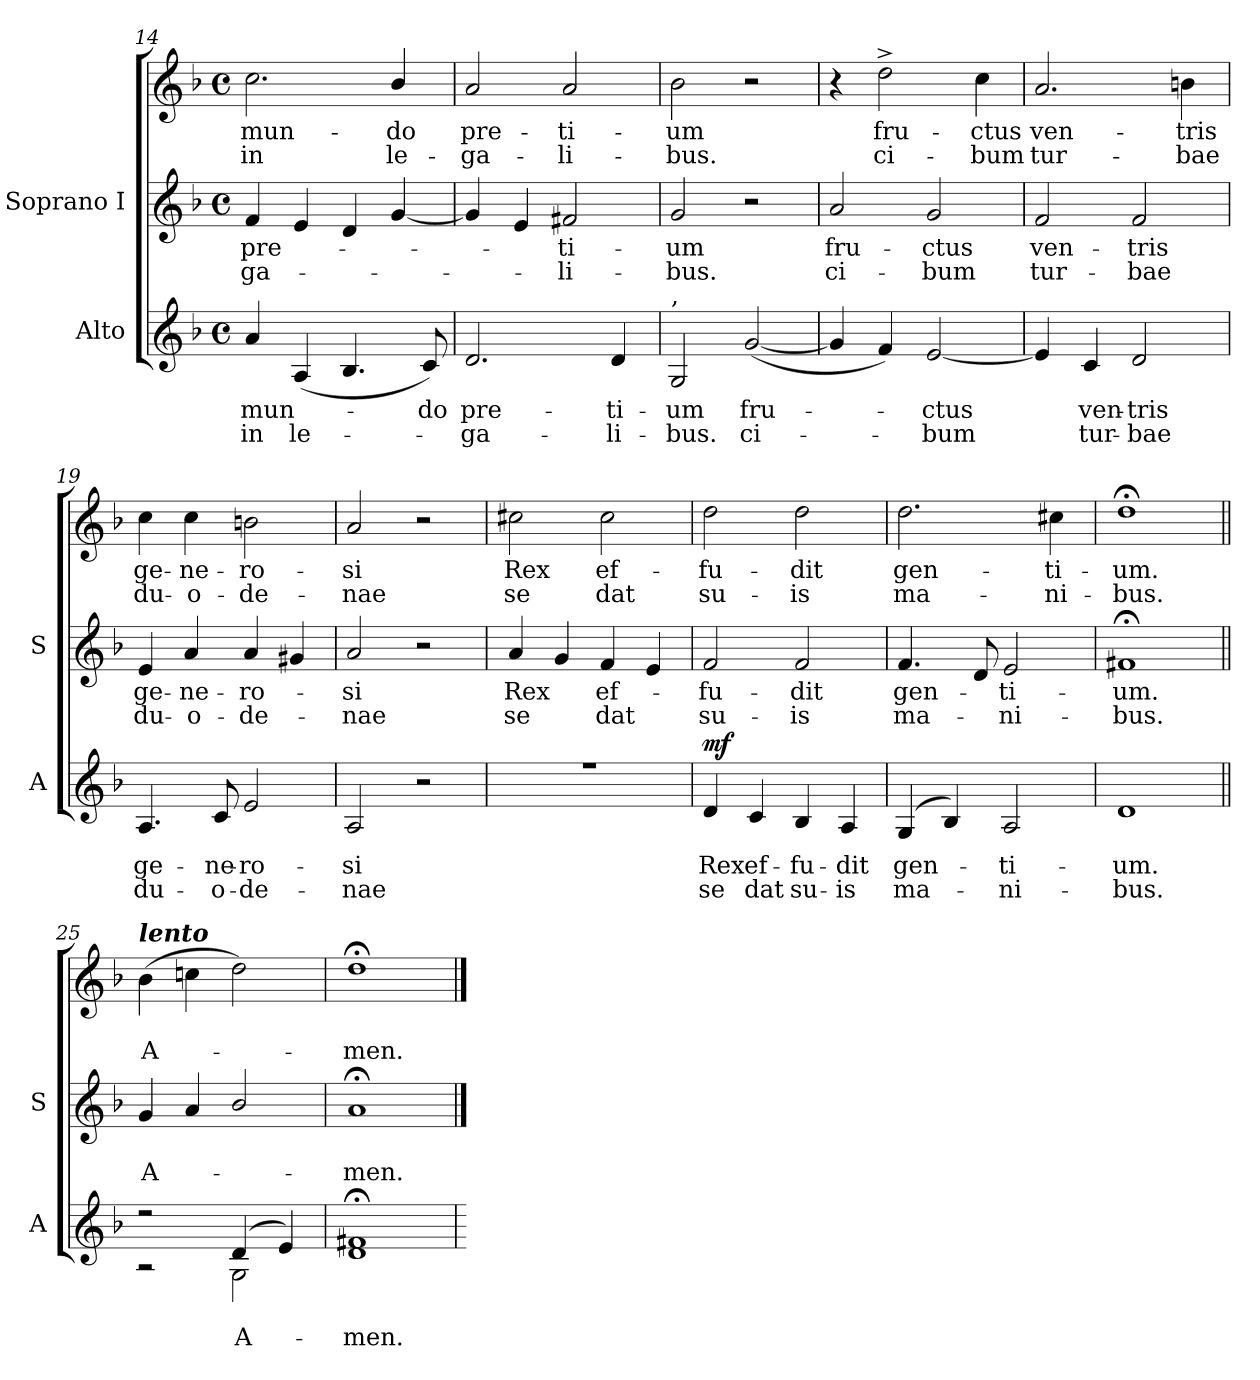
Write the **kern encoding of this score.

**kern	**text	**text	**dynam	**kern	**text	**text	**kern	**text	**text	**dynam
*part2	*part2	*part2	*part2	*part1	*part1	*part1	*part1	*part1	*part1	*part1
*staff3	*staff3	*staff3	*staff3	*staff2	*staff2	*staff2	*staff1	*staff1	*staff1	*staff1/2
*I"Alto	*	*	*	*I"Soprano I	*	*	*	*	*	*
*I'A	*	*	*	*I'S	*	*	*	*	*	*
!!LO:LB:g=z
*clefG2	*	*	*	*clefG2	*	*	*clefG2	*	*	*
*k[b-]	*	*	*	*k[b-]	*	*	*k[b-]	*	*	*
*F:	*	*	*	*F:	*	*	*F:	*	*	*
*M4/4	*	*	*	*M4/4	*	*	*M4/4	*	*	*
*met(c)	*	*	*	*met(c)	*	*	*met(c)	*	*	*
=14	=14	=14	=14	=14	=14	=14	=14	=14	=14	=14
!	!LO:LY:b	!LO:LY:b	!	!	!LO:LY:b	!LO:LY:b	!	!LO:LY:b	!LO:LY:b	!
4a	mun-	in	.	4f	-pre-	ga-	2.cc	-mun-	-in	.
!	!	!LO:LY:b	!	!	!	!	!	!	!	!
(<4A	.	le-	.	4e	.	.	.	.	.	.
4.B-	.	.	.	4d	.	.	.	.	.	.
!	!	!	!	!	!	!	!	!LO:LY:b	!LO:LY:b	!
.	.	.	.	[4g	.	.	4b-/	do	le-	.
!	!LO:LY:b	!	!	!	!	!	!	!	!	!
8c)	do	.	.	.	.	.	.	.	.	.
=15	=15	=15	=15	=15	=15	=15	=15	=15	=15	=15
!	!LO:LY:b	!LO:LY:b	!	!	!	!	!	!LO:LY:b	!LO:LY:b	!
2.d	pre-	-ga-	.	4g]	.	.	2a	pre-	-ga-	.
.	.	.	.	4e	.	.	.	.	.	.
!	!	!	!	!	!LO:LY:b	!LO:LY:b	!	!LO:LY:b	!LO:LY:b	!
.	.	.	.	2f#X	-ti-	-li-	2a	-ti-	-li-	.
!	!LO:LY:b	!LO:LY:b	!	!	!	!	!	!	!	!
4d	-ti-	-li-	.	.	.	.	.	.	.	.
=16	=16	=16	=16	=16	=16	=16	=16	=16	=16	=16
!LO:TX:a:t=,	!	!	!	!	!	!	!	!	!	!
!	!LO:LY:b	!LO:LY:b	!	!	!LO:LY:b	!LO:LY:b	!	!LO:LY:b	!LO:LY:b	!
2G	-um	bus.	.	2g	um	bus.	2b-	-um	bus.	.
!	!LO:LY:b	!LO:LY:b	!	!	!	!	!	!	!	!
(<[2g	fru-	ci-	.	2r	.	.	2r	.	.	.
=17	=17	=17	=17	=17	=17	=17	=17	=17	=17	=17
!	!	!	!	!	!LO:LY:b	!LO:LY:b	!	!	!	!
4g]	.	.	.	2a	fru-	-ci-	4r	.	.	.
!	!	!	!	!	!	!	!	!LO:LY:b	!LO:LY:b	!
4f)	.	.	.	.	.	.	2dd^	fru-	-ci-	.
!	!LO:LY:b	!LO:LY:b	!	!	!LO:LY:b	!LO:LY:b	!	!	!	!
[2e	ctus	bum	.	2g	-ctus	bum	.	.	.	.
!	!	!	!	!	!	!	!	!LO:LY:b	!LO:LY:b	!
.	.	.	.	.	.	.	4cc	-ctus	bum	.
=18	=18	=18	=18	=18	=18	=18	=18	=18	=18	=18
!	!	!	!	!	!LO:LY:b	!LO:LY:b	!	!LO:LY:b	!LO:LY:b	!
4e]	.	.	.	2f	ven-	-tur-	2.a	ven-	-tur-	.
!	!LO:LY:b	!LO:LY:b	!	!	!	!	!	!	!	!
4c	ven-	-tur-	.	.	.	.	.	.	.	.
!	!LO:LY:b	!LO:LY:b	!	!	!LO:LY:b	!LO:LY:b	!	!	!	!
2d	-tris	bae	.	2f	-tris	bae	.	.	.	.
!	!	!	!	!	!	!	!	!LO:LY:b	!LO:LY:b	!
.	.	.	.	.	.	.	4bn	-tris	bae	.
=19	=19	=19	=19	=19	=19	=19	=19	=19	=19	=19
!	!LO:LY:b	!LO:LY:b	!	!	!LO:LY:b	!LO:LY:b	!	!LO:LY:b	!LO:LY:b	!
4.A	ge-	-du-	.	4e	-ge-	-du-	4cc	ge-	-du-	.
!	!	!	!	!	!LO:LY:b	!LO:LY:b	!	!LO:LY:b	!LO:LY:b	!
.	.	.	.	4a	-ne-	-o-	4cc	-ne-	-o-	.
!	!LO:LY:b	!LO:LY:b	!	!	!	!	!	!	!	!
8c	-ne-	-o-	.	.	.	.	.	.	.	.
!	!LO:LY:b	!LO:LY:b	!	!	!LO:LY:b	!LO:LY:b	!	!LO:LY:b	!LO:LY:b	!
2e	-ro-	-de-	.	4a	-ro-	de-	2bn	-ro-	-de-	.
.	.	.	.	4g#X	.	.	.	.	.	.
=20	=20	=20	=20	=20	=20	=20	=20	=20	=20	=20
!	!LO:LY:b	!LO:LY:b	!	!	!LO:LY:b	!LO:LY:b	!	!LO:LY:b	!LO:LY:b	!
2A	-si	nae	.	2a	si	nae	2a	si	nae	.
2r	.	.	.	2r	.	.	2r	.	.	.
!!LO:LB:g=z
=21	=21	=21	=21	=21	=21	=21	=21	=21	=21	=21
*^	*	*	*	*	*	*	*	*	*	*
!	!	!	!	!	!	!LO:LY:b	!LO:LY:b	!	!LO:LY:b	!LO:LY:b	!LO:DY:b=2
!	!	!	!	!	!	!	!	!	!	!	!LO:DY:n=1:b
1r	1ryy	.	.	.	4a	Rex	se	2cc#X	Rex	se	mf mf
.	.	.	.	.	4g	.	.	.	.	.	.
!	!	!	!	!	!	!LO:LY:b	!LO:LY:b	!	!LO:LY:b	!LO:LY:b	!
.	.	.	.	.	4f	ef-	dat	2cc#	ef-	-dat	.
.	.	.	.	.	4e	.	.	.	.	.	.
=22	=22	=22	=22	=22	=22	=22	=22	=22	=22	=22	=22
!	!	!LO:LY:b	!LO:LY:b	!LO:DY:b	!	!LO:LY:b	!LO:LY:b	!	!LO:LY:b	!LO:LY:b	!
4d	1ryy	Rex	se	mf	2f	fu-	-su-	2dd	fu-	-su-	.
!	!	!LO:LY:b	!LO:LY:b	!	!	!	!	!	!	!	!
4c	.	ef-	-dat	.	.	.	.	.	.	.	.
!	!	!LO:LY:b	!LO:LY:b	!	!	!LO:LY:b	!LO:LY:b	!	!LO:LY:b	!LO:LY:b	!
4B-	.	fu-	-su-	.	2f	-dit	is	2dd	-dit	is	.
!	!	!LO:LY:b	!LO:LY:b	!	!	!	!	!	!	!	!
4A	.	-dit	is	.	.	.	.	.	.	.	.
=23	=23	=23	=23	=23	=23	=23	=23	=23	=23	=23	=23
!	!	!LO:LY:b	!LO:LY:b	!	!	!LO:LY:b	!LO:LY:b	!	!LO:LY:b	!LO:LY:b	!
(<4G	1ryy	gen-	ma-	.	4.f	-gen-	ma-	2.dd	gen-	-ma-	.
4B-)	.	.	.	.	.	.	.	.	.	.	.
.	.	.	.	.	8d	.	.	.	.	.	.
!	!	!LO:LY:b	!LO:LY:b	!	!	!LO:LY:b	!LO:LY:b	!	!	!	!
2A	.	ti-	-ni-	.	2e	ti-	-ni-	.	.	.	.
!	!	!	!	!	!	!	!	!	!LO:LY:b	!LO:LY:b	!
.	.	.	.	.	.	.	.	4cc#X	-ti-	-ni-	.
=24	=24	=24	=24	=24	=24	=24	=24	=24	=24	=24	=24
!	!	!LO:LY:b	!LO:LY:b	!	!	!LO:LY:b	!LO:LY:b	!	!LO:LY:b	!LO:LY:b	!
1d	1ryy	-um.	bus.	.	1f#X;<	um.	bus.	1dd;<	-um.	bus.	.
=25||	=25||	=25||	=25||	=25||	=25||	=25||	=25||	=25||	=25||	=25||	=25||
!	!	!	!	!	!	!	!	!LO:TX:a:Bi:t=lento	!	!	!
!	!	!	!	!	!	!	!LO:LY:b	!	!	!LO:LY:b	!
2r	2r	.	.	.	4g	.	A-	(>4b-	.	A-	.
.	.	.	.	.	4a	.	.	4ccn	.	.	.
!	!	!	!LO:LY:b	!	!	!	!	!	!	!	!
(<4d	2G\	.	A-	.	2b-/	.	.	2dd)	.	.	.
4e)	.	.	.	.	.	.	.	.	.	.	.
*v	*v	*	*	*	*	*	*	*	*	*	*
=26	=26	=26	=26	=26	=26	=26	=26	=26	=26	=26
!	!	!LO:LY:b	!	!	!	!LO:LY:b	!	!	!LO:LY:b	!
1d;< 1f#X;<	.	men.	.	1a;<	.	men.	1dd;<	.	men.	.
=	==	==	==	==	==	==	==	==	==	==
*-	*-	*-	*-	*-	*-	*-	*-	*-	*-	*-
